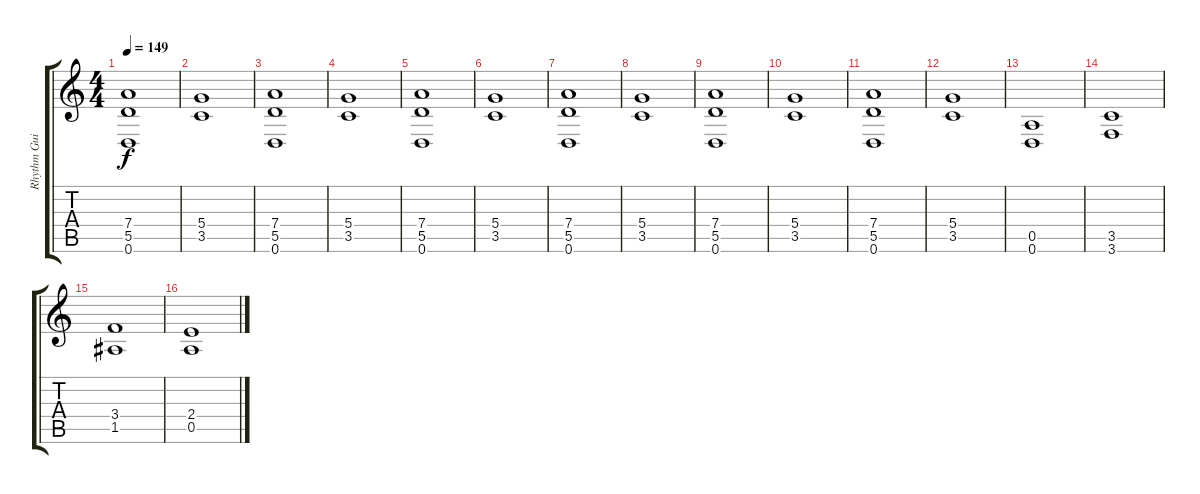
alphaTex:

\track ("Rhythm Guitar" "Rhythm Gui") {instrument distortionguitar}
\staff {score tabs}
\tuning (E4 B3 G3 D3 A2 D2) {hide}
\ts (4 4)
\tempo 149
\clef g2
\ks c
(7.4 5.5 0.6).1{dy f} |
(5.4 3.5).1 |
(7.4 5.5 0.6).1 |
(5.4 3.5).1 |
(7.4 5.5 0.6).1 |
(5.4 3.5).1 |
(7.4 5.5 0.6).1 |
(5.4 3.5).1 |
(7.4 5.5 0.6).1 |
(5.4 3.5).1 |
(7.4 5.5 0.6).1 |
(5.4 3.5).1 |
(0.5 0.6).1 |
(3.5 3.6).1 |
(3.4 1.5).1 |
(2.4 0.5).1
